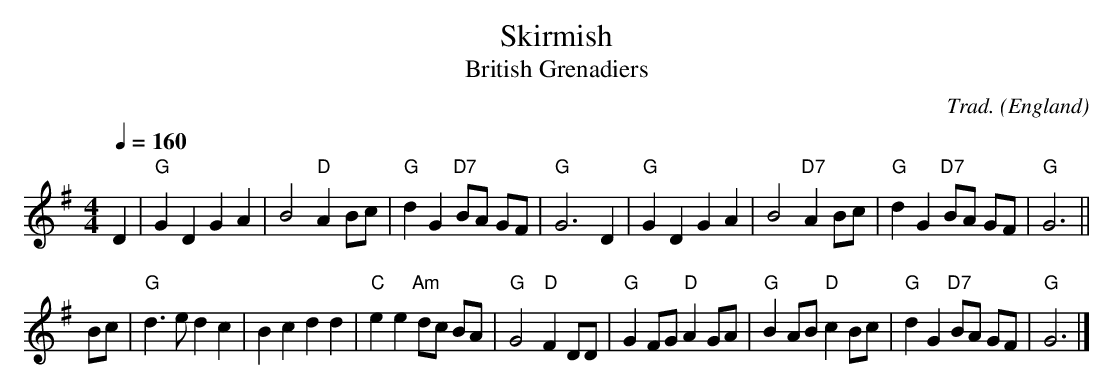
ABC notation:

X:1
T:Skirmish
T:British Grenadiers
C:Trad.
O:England
M:4/4
L:1/4
Q:1/4=160
K:G
D|"G"G D G A|B2 "D"A B/c/|"G"d G "D7"B/A/ G/F/|"G"G3 D|\
  "G"G D G A|B2 "D7"A B/c/|"G"d G "D7"B/A/ G/F/|"G"G3 ||
B/c/|"G"d>e d c|B c d d|"C"e e "Am"d/c/ B/A/|"G"G2 "D"F D/D/|\
"G"G F/G/ "D"A G/A/|"G"B A/B/ "D"c B/c/|"G"d G "D7"B/A/ G/F/|"G"G3|]
